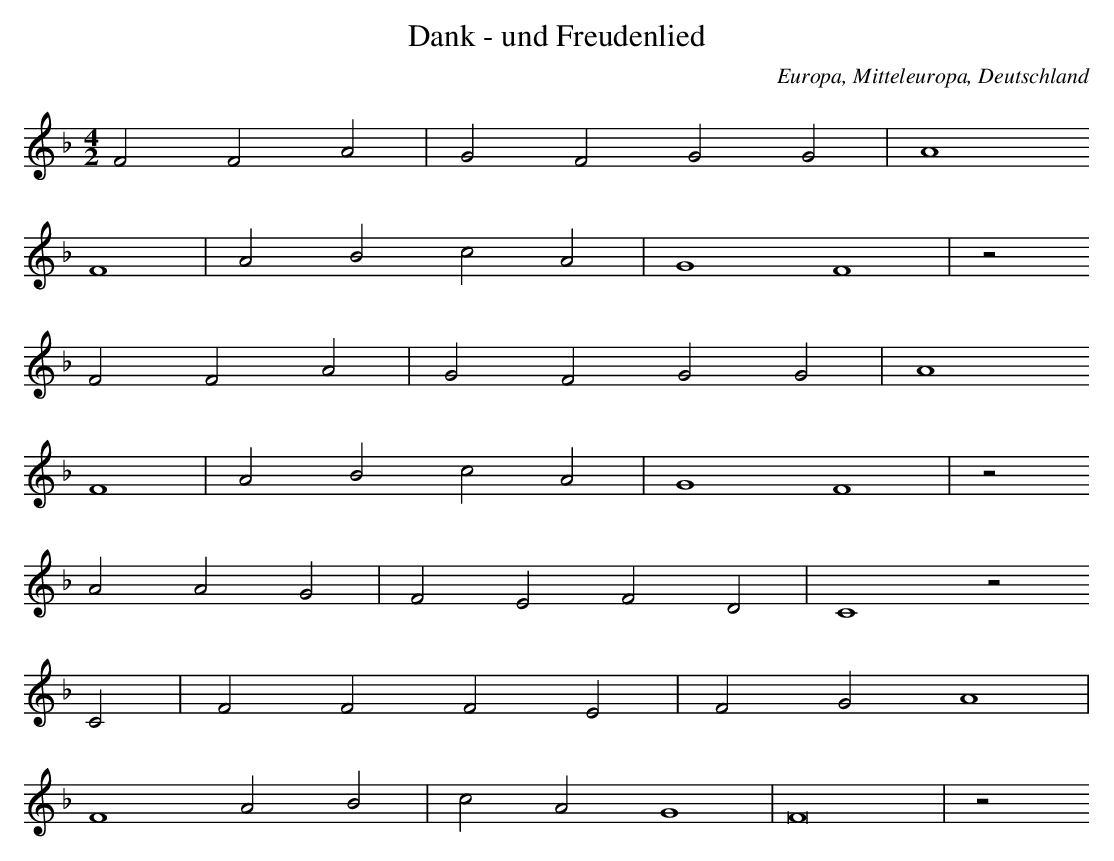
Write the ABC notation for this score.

X:1
T: Dank - und Freudenlied
O: Europa, Mitteleuropa, Deutschland
M: 4/2
L: 1/2
K: F
FFA | GFGG | A2
F2 | ABcA | G2F2 | z
FFA | GFGG | A2
F2 | ABcA | G2F2 | z
AAG | FEFD | C2z
C | FFFE | FGA2 |
F2AB | cAG2 | F4 | z
